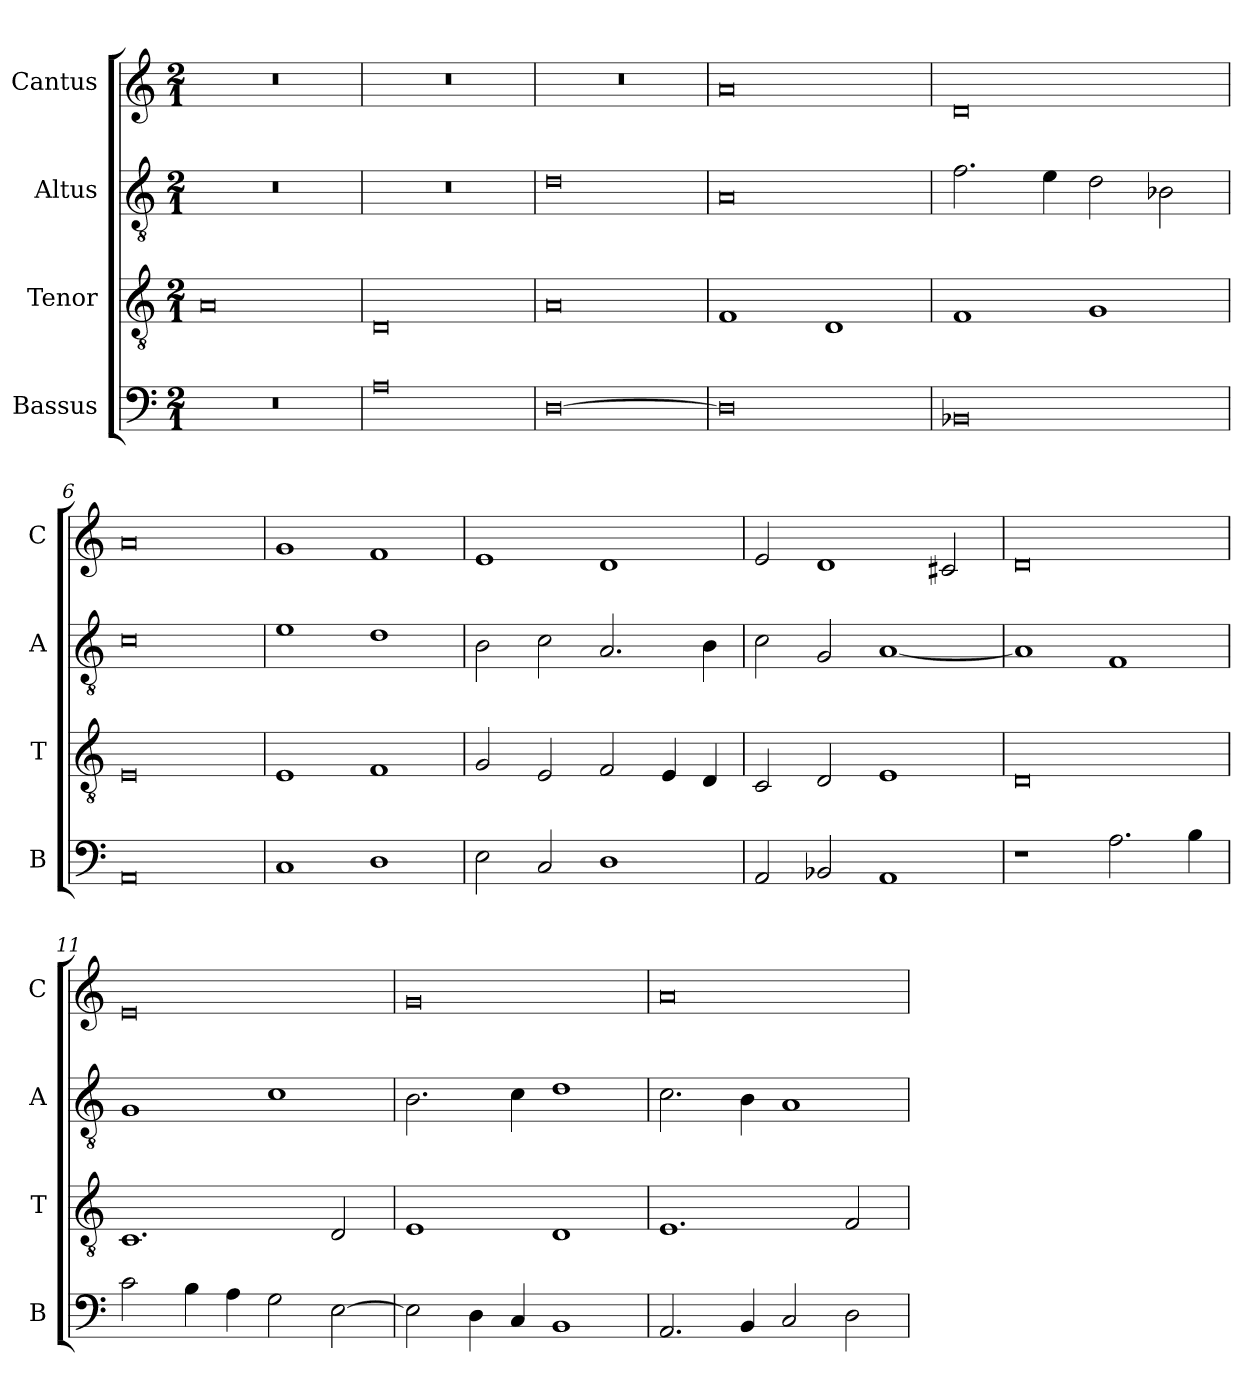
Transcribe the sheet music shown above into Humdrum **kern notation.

**kern	**kern	**kern	**kern
*part4	*part3	*part2	*part1
*staff4	*staff3	*staff2	*staff1
*I"Bassus	*I"Tenor	*I"Altus	*I"Cantus
*I'B	*I'T	*I'A	*I'C
*clefF4	*clefGv2	*clefGv2	*clefG2
*k[]	*k[]	*k[]	*k[]
*M2/1	*M2/1	*M2/1	*M2/1
=1	=1	=1	=1
0r	0A	0r	0r
=2	=2	=2	=2
0A	0D	0r	0r
=3	=3	=3	=3
[0D	0A	0d	0r
=4	=4	=4	=4
0D]	1F	0A	0a
.	1D	.	.
=5	=5	=5	=5
0BB-X	1F	2.f	0d
.	.	4e	.
.	1G	2d	.
.	.	2B-i	.
=6	=6	=6	=6
0AA	0E	0c	0a
=7	=7	=7	=7
1C	1E	1e	1g
1D	1F	1d	1f
=8	=8	=8	=8
2E	2G	2B	1e
2C	2E	2c	.
1D	2F	2.A	1d
.	4E	.	.
.	4D	4B	.
=9	=9	=9	=9
2AA	2C	2c	2e
2BB-i	2D	2G	1d
1AA	1E	[1A	.
.	.	.	2c#X
=10	=10	=10	=10
1r	0D	1A]	0d
2.A	.	1F	.
4B	.	.	.
=11	=11	=11	=11
2c	1.C	1G	0e
4B	.	.	.
4A	.	.	.
2G	.	1c	.
[2E	2D	.	.
=12	=12	=12	=12
2E]	1E	2.B	0g
4D	.	.	.
4C	.	4c	.
1BB	1D	1d	.
=13	=13	=13	=13
2.AA	1.E	2.c	0a
4BB	.	4B	.
2C	.	1A	.
2D	2F	.	.
=	=	=	=
*-	*-	*-	*-
